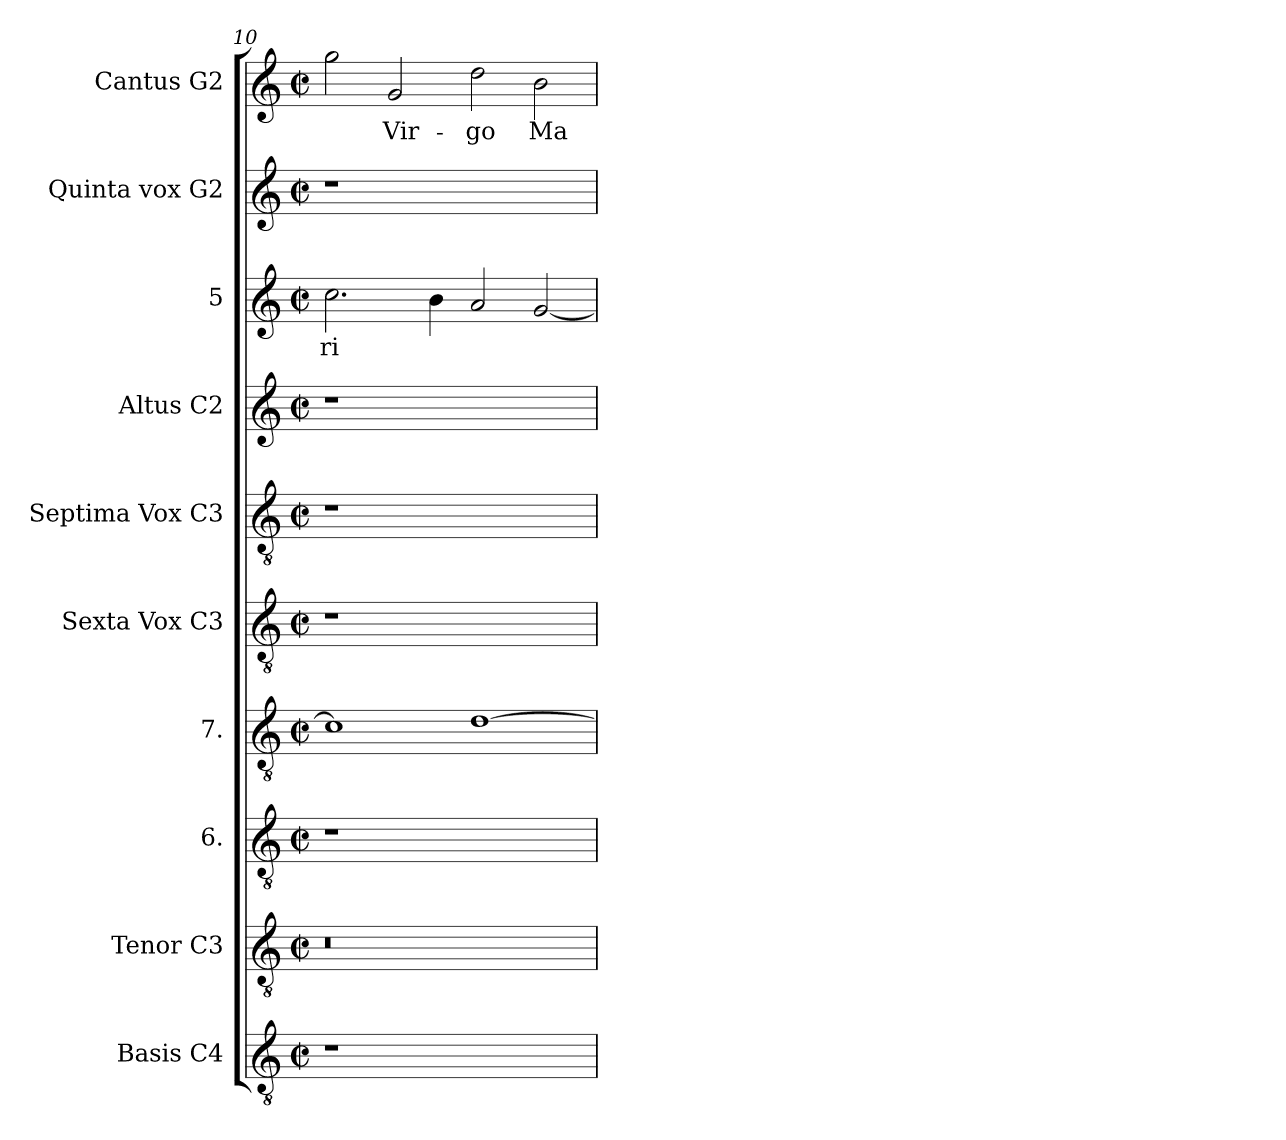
**kern	**kern	**kern	**kern	**text	**kern	**kern	**kern	**kern	**text	**kern	**kern	**text
*part10	*part9	*part8	*part7	*part7	*part6	*part5	*part4	*part3	*part3	*part2	*part1	*part1
*staff10	*staff9	*staff8	*staff7	*staff7	*staff6	*staff5	*staff4	*staff3	*staff3	*staff2	*staff1	*staff1
*I"Basis  C4	*I"Tenor  C3	*I"6.	*I"7.	*	*I"Sexta Vox  C3	*I"Septima  Vox C3	*I"Altus  C2	*I"5	*	*I"Quinta vox  G2	*I"Cantus  G2	*
*I'B	*I'T	*	*	*	*	*	*I'A	*	*	*	*I'C	*
*clefGv2	*clefGv2	*clefGv2	*clefGv2	*	*clefGv2	*clefGv2	*clefG2	*clefG2	*	*clefG2	*clefG2	*
*k[]	*k[]	*k[]	*k[]	*	*k[]	*k[]	*k[]	*k[]	*	*k[]	*k[]	*
*C:	*C:	*C:	*C:	*	*C:	*C:	*C:	*C:	*	*C:	*C:	*
*M2/2	*M2/2	*M2/2	*M2/2	*	*M2/2	*M2/2	*M2/2	*M2/2	*	*M2/2	*M2/2	*
*met(c|)	*met(c|)	*met(c|)	*met(c|)	*	*met(c|)	*met(c|)	*met(c|)	*met(c|)	*	*met(c|)	*met(c|)	*
=10	=10	=10	=10	=10	=10	=10	=10	=10	=10	=10	=10	=10
!	!	!	!	!LO:LY:b:cj	!	!	!	!	!LO:LY:b:cj	!	!	!LO:LY:b:cj
1r	0r	1r	1c]	--	1r	1r	1r	2.cc\	-ri-	1r	2gg\	.
!	!	!	!	!	!	!	!	!	!	!	!	!LO:LY:b:cj
.	.	.	.	.	.	.	.	.	.	.	2g/	Vir-
!	!	!	!	!	!	!	!	!	!LO:LY:b:cj	!	!	!
.	.	.	.	.	.	.	.	4b\	--	.	.	.
!	!	!	!	!LO:LY:b:cj	!	!	!	!	!LO:LY:b:cj	!	!	!LO:LY:b:cj
1ryy	.	1ryy	[>1d	--	1ryy	1ryy	1ryy	2a/	--	1ryy	2dd\	-go
!	!	!	!	!	!	!	!	!	!LO:LY:b:cj	!	!	!LO:LY:b:cj
.	.	.	.	.	.	.	.	[<2g/	--	.	2b\	Ma-
=	=	=	=	=	=	=	=	=	=	=	=	=
*-	*-	*-	*-	*-	*-	*-	*-	*-	*-	*-	*-	*-
